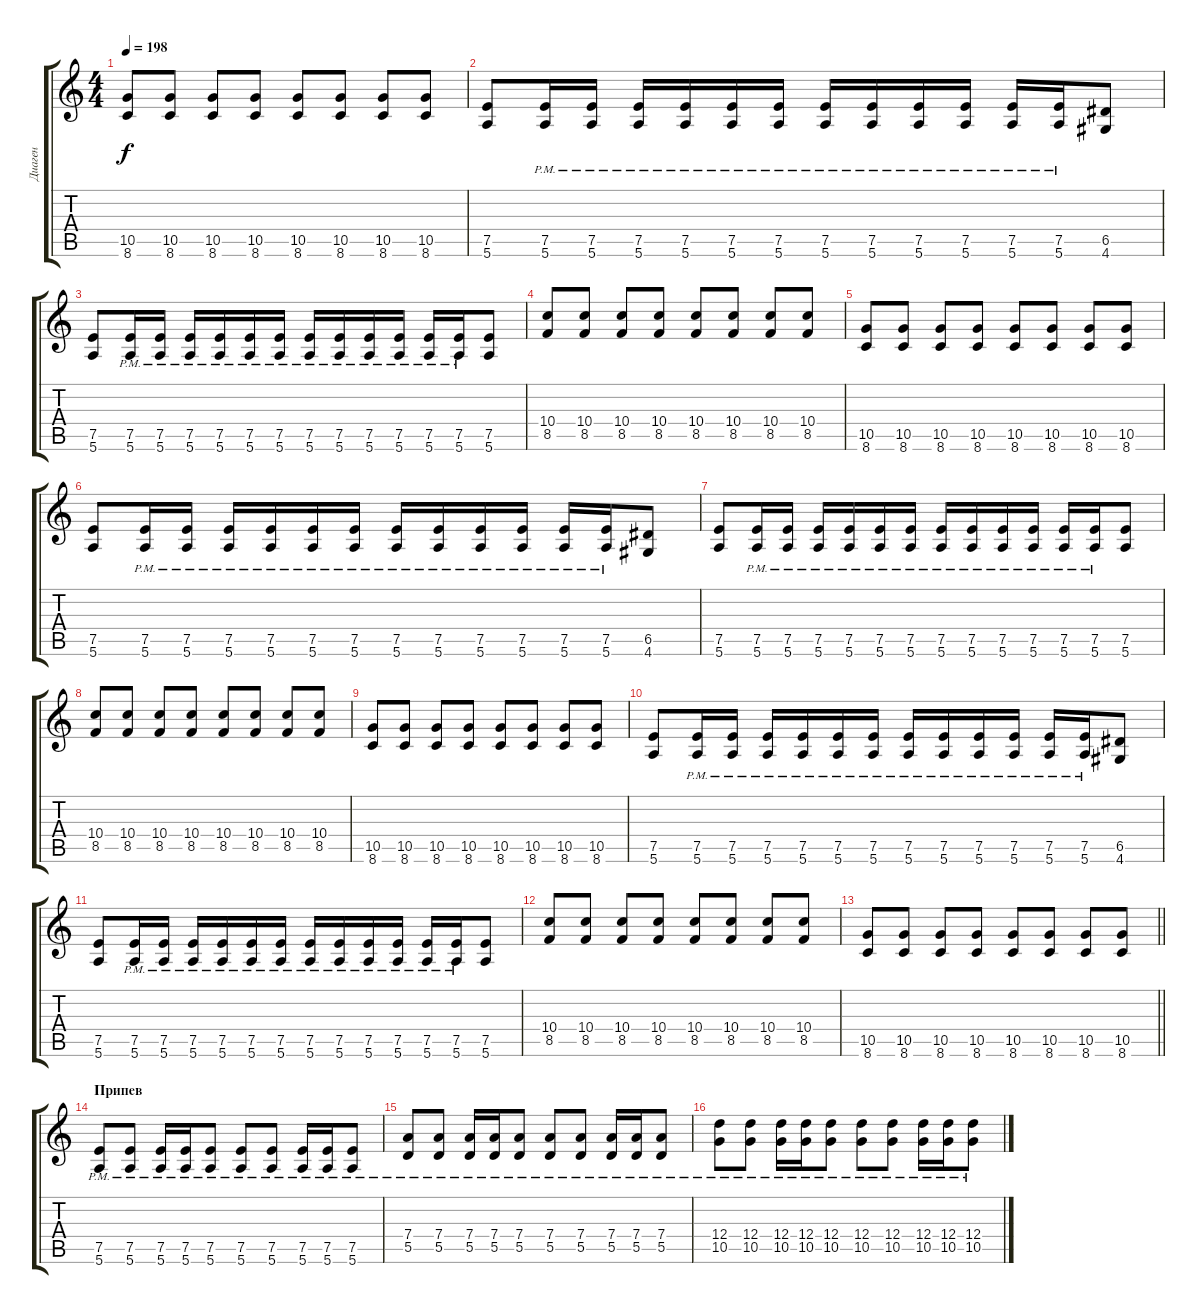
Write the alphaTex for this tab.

\track ("Диаген" "Диаген") {instrument distortionguitar}
\staff {score tabs}
\tuning (E4 B3 G3 D3 A2 E2) {hide}
\ts (4 4)
\tempo 198
\clef g2
\ks c
(10.5 8.6).8{dy f} (10.5 8.6).8 (10.5 8.6).8 (10.5 8.6).8 (10.5 8.6).8 (10.5 8.6).8 (10.5 8.6).8 (10.5 8.6).8 |
(7.5 5.6).8 (7.5{pm} 5.6{pm}).16 (7.5{pm} 5.6{pm}).16 (7.5{pm} 5.6{pm}).16 (7.5{pm} 5.6{pm}).16 (7.5{pm} 5.6{pm}).16 (7.5{pm} 5.6{pm}).16 (7.5{pm} 5.6{pm}).16 (7.5{pm} 5.6{pm}).16 (7.5{pm} 5.6{pm}).16 (7.5{pm} 5.6{pm}).16 (7.5{pm} 5.6{pm}).16 (7.5{pm} 5.6{pm}).16 (6.5 4.6).8 |
(7.5 5.6).8 (7.5{pm} 5.6{pm}).16 (7.5{pm} 5.6{pm}).16 (7.5{pm} 5.6{pm}).16 (7.5{pm} 5.6{pm}).16 (7.5{pm} 5.6{pm}).16 (7.5{pm} 5.6{pm}).16 (7.5{pm} 5.6{pm}).16 (7.5{pm} 5.6{pm}).16 (7.5{pm} 5.6{pm}).16 (7.5{pm} 5.6{pm}).16 (7.5{pm} 5.6{pm}).16 (7.5{pm} 5.6{pm}).16 (7.5 5.6).8 |
(10.4 8.5).8 (10.4 8.5).8 (10.4 8.5).8 (10.4 8.5).8 (10.4 8.5).8 (10.4 8.5).8 (10.4 8.5).8 (10.4 8.5).8 |
(10.5 8.6).8 (10.5 8.6).8 (10.5 8.6).8 (10.5 8.6).8 (10.5 8.6).8 (10.5 8.6).8 (10.5 8.6).8 (10.5 8.6).8 |
(7.5 5.6).8 (7.5{pm} 5.6{pm}).16 (7.5{pm} 5.6{pm}).16 (7.5{pm} 5.6{pm}).16 (7.5{pm} 5.6{pm}).16 (7.5{pm} 5.6{pm}).16 (7.5{pm} 5.6{pm}).16 (7.5{pm} 5.6{pm}).16 (7.5{pm} 5.6{pm}).16 (7.5{pm} 5.6{pm}).16 (7.5{pm} 5.6{pm}).16 (7.5{pm} 5.6{pm}).16 (7.5{pm} 5.6{pm}).16 (6.5 4.6).8 |
(7.5 5.6).8 (7.5{pm} 5.6{pm}).16 (7.5{pm} 5.6{pm}).16 (7.5{pm} 5.6{pm}).16 (7.5{pm} 5.6{pm}).16 (7.5{pm} 5.6{pm}).16 (7.5{pm} 5.6{pm}).16 (7.5{pm} 5.6{pm}).16 (7.5{pm} 5.6{pm}).16 (7.5{pm} 5.6{pm}).16 (7.5{pm} 5.6{pm}).16 (7.5{pm} 5.6{pm}).16 (7.5{pm} 5.6{pm}).16 (7.5 5.6).8 |
(10.4 8.5).8 (10.4 8.5).8 (10.4 8.5).8 (10.4 8.5).8 (10.4 8.5).8 (10.4 8.5).8 (10.4 8.5).8 (10.4 8.5).8 |
(10.5 8.6).8 (10.5 8.6).8 (10.5 8.6).8 (10.5 8.6).8 (10.5 8.6).8 (10.5 8.6).8 (10.5 8.6).8 (10.5 8.6).8 |
(7.5 5.6).8 (7.5{pm} 5.6{pm}).16 (7.5{pm} 5.6{pm}).16 (7.5{pm} 5.6{pm}).16 (7.5{pm} 5.6{pm}).16 (7.5{pm} 5.6{pm}).16 (7.5{pm} 5.6{pm}).16 (7.5{pm} 5.6{pm}).16 (7.5{pm} 5.6{pm}).16 (7.5{pm} 5.6{pm}).16 (7.5{pm} 5.6{pm}).16 (7.5{pm} 5.6{pm}).16 (7.5{pm} 5.6{pm}).16 (6.5 4.6).8 |
(7.5 5.6).8 (7.5{pm} 5.6{pm}).16 (7.5{pm} 5.6{pm}).16 (7.5{pm} 5.6{pm}).16 (7.5{pm} 5.6{pm}).16 (7.5{pm} 5.6{pm}).16 (7.5{pm} 5.6{pm}).16 (7.5{pm} 5.6{pm}).16 (7.5{pm} 5.6{pm}).16 (7.5{pm} 5.6{pm}).16 (7.5{pm} 5.6{pm}).16 (7.5{pm} 5.6{pm}).16 (7.5{pm} 5.6{pm}).16 (7.5 5.6).8 |
(10.4 8.5).8 (10.4 8.5).8 (10.4 8.5).8 (10.4 8.5).8 (10.4 8.5).8 (10.4 8.5).8 (10.4 8.5).8 (10.4 8.5).8 |
\barLineRight lightlight
(10.5 8.6).8 (10.5 8.6).8 (10.5 8.6).8 (10.5 8.6).8 (10.5 8.6).8 (10.5 8.6).8 (10.5 8.6).8 (10.5 8.6).8 |
\section ("" "Припев")
(7.5{pm} 5.6{pm}).8 (7.5{pm} 5.6{pm}).8 (7.5{pm} 5.6{pm}).16 (7.5{pm} 5.6{pm}).16 (7.5{pm} 5.6{pm}).8 (7.5{pm} 5.6{pm}).8 (7.5{pm} 5.6{pm}).8 (7.5{pm} 5.6{pm}).16 (7.5{pm} 5.6{pm}).16 (7.5{pm} 5.6{pm}).8 |
(7.4{pm} 5.5{pm}).8 (7.4{pm} 5.5{pm}).8 (7.4{pm} 5.5{pm}).16 (7.4{pm} 5.5{pm}).16 (7.4{pm} 5.5{pm}).8 (7.4{pm} 5.5{pm}).8 (7.4{pm} 5.5{pm}).8 (7.4{pm} 5.5{pm}).16 (7.4{pm} 5.5{pm}).16 (7.4{pm} 5.5{pm}).8 |
(12.4{pm} 10.5{pm}).8 (12.4{pm} 10.5{pm}).8 (12.4{pm} 10.5{pm}).16 (12.4{pm} 10.5{pm}).16 (12.4{pm} 10.5{pm}).8 (12.4{pm} 10.5{pm}).8 (12.4{pm} 10.5{pm}).8 (12.4{pm} 10.5{pm}).16 (12.4{pm} 10.5{pm}).16 (12.4{pm} 10.5{pm}).8
